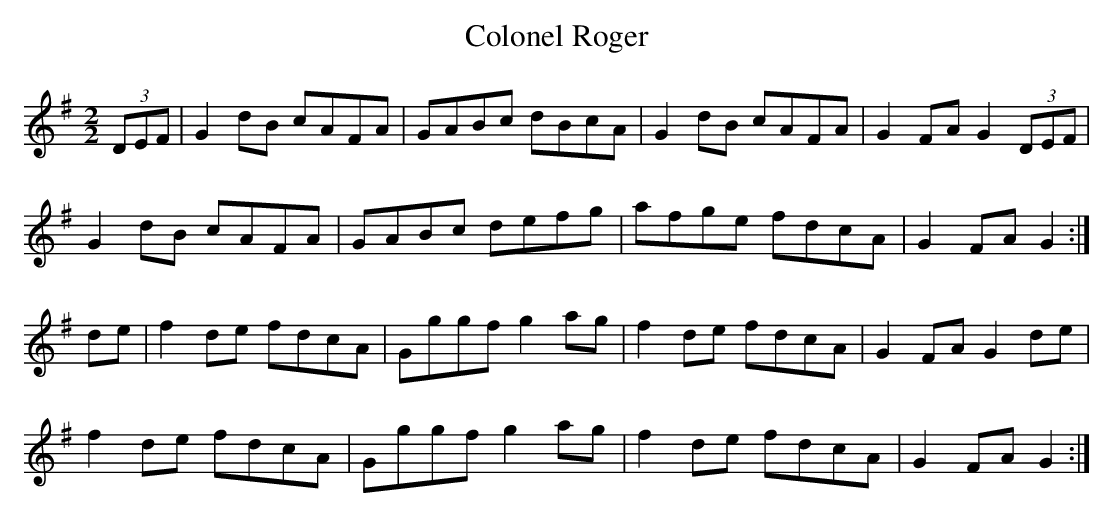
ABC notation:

X:1
T:Colonel Roger
M:2/2
L:1/8
K:G
(3DEF|G2dB cAFA|GABc dBcA|G2dB cAFA|G2FA G2 (3DEF|!
G2dB cAFA|GABc defg|afge fdcA|G2FA G2:|!
de|f2de fdcA|Gggf g2ag|f2de fdcA|G2FA G2de|!
f2de fdcA|Gggf g2ag|f2de fdcA|G2FA G2:|!
